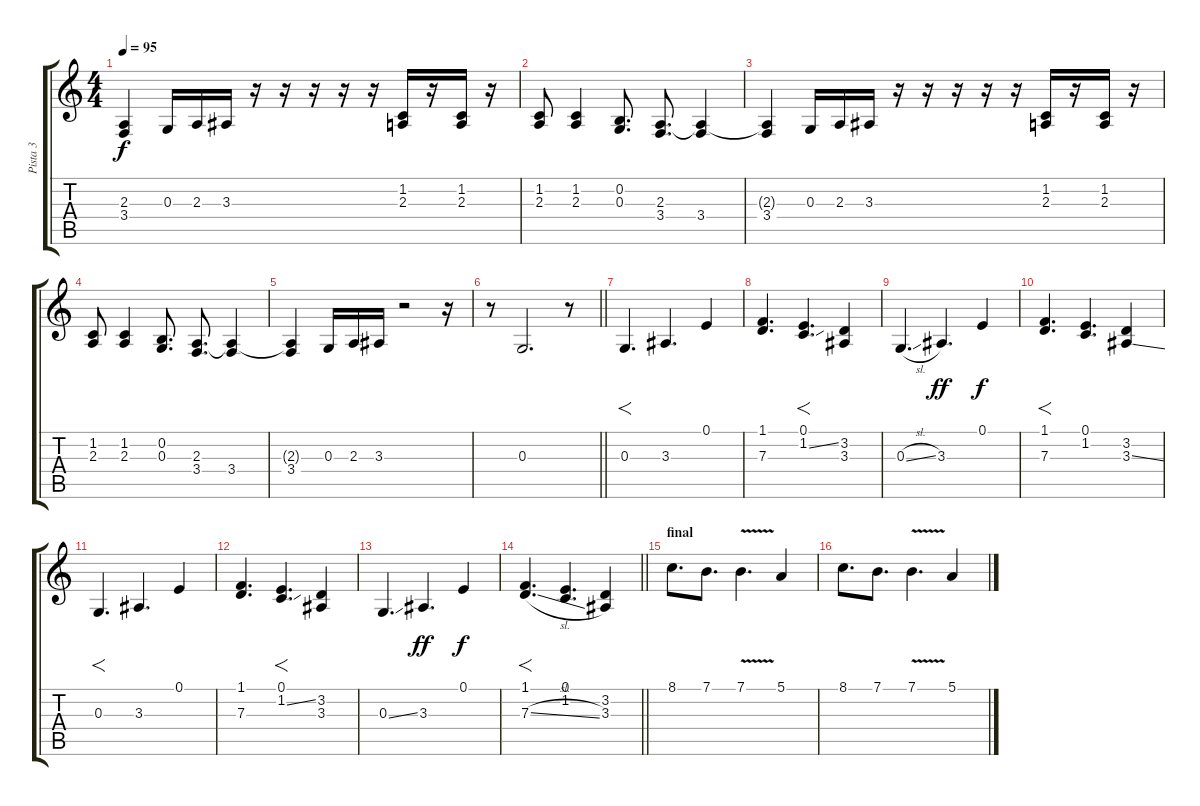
\track ("Pista 3" "Pista 3") {instrument cello}
\staff {score tabs}
\tuning (E4 B3 G3 D3 A2 E2) {hide}
\ts (4 4)
\tempo 95
\clef g2
\ks c
(2.3{t} 3.4).4{dy f} 0.3.16 2.3.16 3.3.16 r.16 r.16 r.16 r.16 r.16 (1.2 2.3).16 r.16 (1.2 2.3).16 r.16 |
(1.2 2.3).8 (1.2 2.3).4 (0.2 0.3).8{d} (2.3 3.4).8{d} (2.3{t} 3.4).4 |
(2.3{t} 3.4).4 0.3.16 2.3.16 3.3.16 r.16 r.16 r.16 r.16 r.16 (1.2 2.3).16 r.16 (1.2 2.3).16 r.16 |
(1.2 2.3).8 (1.2 2.3).4 (0.2 0.3).8{d} (2.3 3.4).8{d} (2.3{t} 3.4).4 |
(2.3{t} 3.4).4 0.3.16 2.3.16 3.3.16 r.2 r.16 |
\barLineRight lightlight
r.8 0.3.2{d} r.8 |
\section ("" "")
0.3.4{f d} 3.3.4{d} 0.1.4 |
(1.1 7.3).4{d} (0.1 1.2{ss}).4{f d} (3.2 3.3).4 |
0.3{sl}.4{d} 3.3.4{d dy ff} 0.1.4{dy f} |
(1.1 7.3).4{f d} (0.1 1.2).4{d} (3.2 3.3{ss}).4 |
0.3.4{f d} 3.3.4{d} 0.1.4 |
(1.1 7.3).4{d} (0.1 1.2{ss}).4{f d} (3.2 3.3).4 |
0.3{ss}.4{d} 3.3.4{d dy ff} 0.1.4{dy f} |
\barLineRight lightlight
(1.1 7.3{sl}).4{f d} (0.1 1.2).4{d} (3.2 3.3).4 |
\section ("" "final")
8.1.8{d} 7.1.8{d} 7.1{v}.4{d} 5.1.4 |
8.1.8{d} 7.1.8{d} 7.1{v}.4{d} 5.1.4
